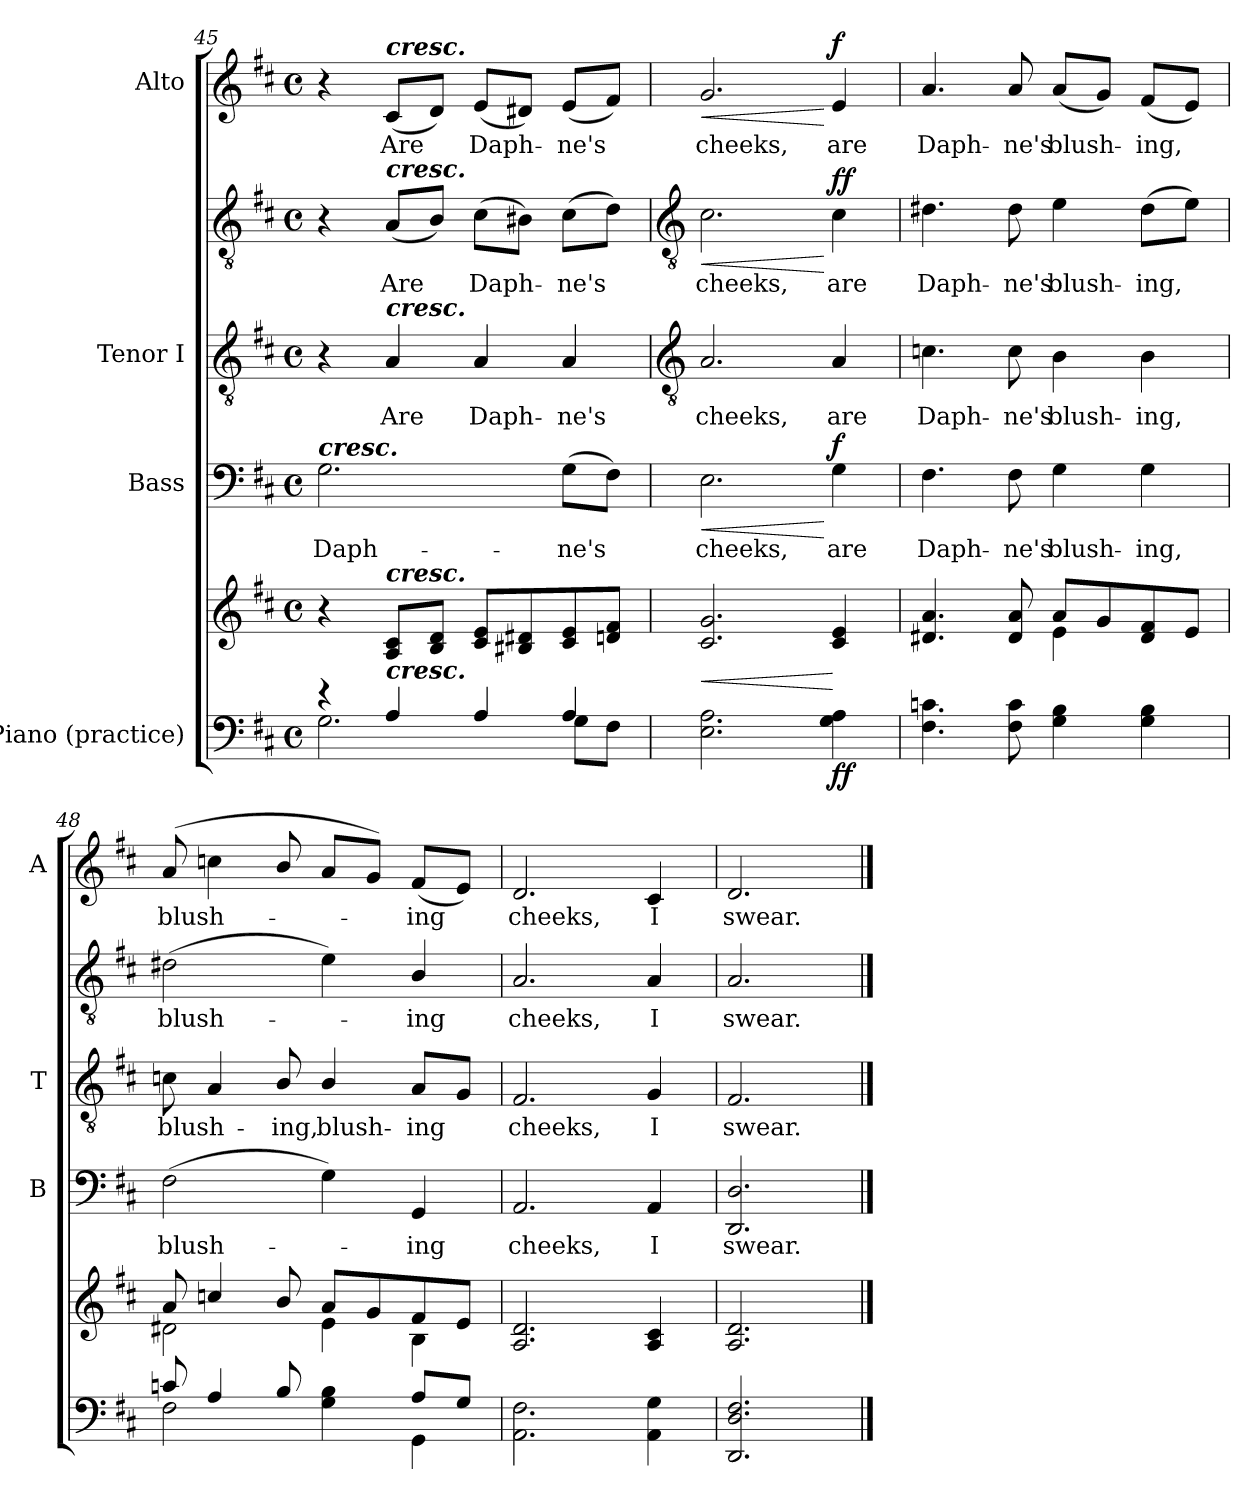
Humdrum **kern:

**kern	**kern	**dynam	**kern	**text	**dynam	**kern	**text	**kern	**text	**dynam	**kern	**text	**dynam
*part4	*part4	*part4	*part3	*part3	*part3	*part2	*part2	*part2	*part2	*part2	*part1	*part1	*part1
*staff6	*staff5	*staff5/6	*staff4	*staff4	*staff4	*staff3	*staff3	*staff2	*staff2	*staff2/3	*staff1	*staff1	*staff1
*I"Piano (practice)	*	*	*I"Bass	*	*	*I"Tenor I	*	*	*	*	*I"Alto	*	*
*	*	*	*I'B	*	*	*I'T	*	*	*	*	*I'A	*	*
*clefF4	*clefG2	*	*clefF4	*	*	*clefGv2	*	*clefGv2	*	*	*clefG2	*	*
*k[f#c#]	*k[f#c#]	*	*k[f#c#]	*	*	*k[f#c#]	*	*k[f#c#]	*	*	*k[f#c#]	*	*
*D:	*D:	*	*D:	*	*	*D:	*	*D:	*	*	*D:	*	*
*M4/4	*M4/4	*	*M4/4	*	*	*M4/4	*	*M4/4	*	*	*M4/4	*	*
*met(c)	*met(c)	*	*met(c)	*	*	*met(c)	*	*met(c)	*	*	*met(c)	*	*
=45	=45	=45	=45	=45	=45	=45	=45	=45	=45	=45	=45	=45	=45
*^	*^	*	*	*	*	*	*	*	*	*	*	*	*
!	!	!	!	!	!LO:TX:a:Bi:t=cresc.	!	!	!	!	!	!	!	!	!	!
!	!	!	!	!	!	!LO:LY:b	!	!	!	!	!	!	!	!	!
4r	2.G\	4r	2ryy	.	2.G	Daph-	.	4r	.	4r	.	.	4r	.	.
!	!	!	!	!	!	!	!	!	!	!	!	!	!LO:TX:a:Bi:t=cresc.	!	!
!	!	!	!	!	!	!	!	!	!	!LO:TX:a:Bi:t=cresc.	!	!	!	!	!
!	!	!	!	!	!	!	!	!LO:TX:a:Bi:t=cresc.	!	!	!	!	!	!	!
!	!	!LO:TX:a:Bi:t=cresc.	!	!	!	!	!	!	!	!	!	!	!	!	!
!LO:TX:a:Bi:t=cresc.	!	!	!	!	!	!	!	!	!	!	!	!	!	!	!
!	!	!	!	!	!	!	!	!	!LO:LY:b	!	!LO:LY:b	!	!	!LO:LY:b	!
4A/	.	8A 8c#L	.	.	.	.	.	4A	Are	(<8AL	Are	.	(<8c#L	Are	.
.	.	8B 8dJ	.	.	.	.	.	.	.	8BJ)	.	.	8dJ)	.	.
!	!	!	!	!	!	!	!	!	!LO:LY:b	!	!LO:LY:b	!	!	!LO:LY:b	!
4A/	.	8c# 8eL	2ryy	.	.	.	.	4A	Daph-	(>8c#L	Daph-	.	(<8eL	Daph-	.
.	.	8B#X 8d#X	.	.	.	.	.	.	.	8B#XJ)	.	.	8d#XJ)	.	.
!	!	!	!	!	!	!LO:LY:b	!	!	!LO:LY:b	!	!LO:LY:b	!	!	!LO:LY:b	!
4A/	8G\L	8c# 8e	.	.	(>8GL	-ne's	.	4A	-ne's	(>8c#L	ne's	.	(<8eL	ne's	.
.	8F#\J	8dn 8f#J	.	.	8F#J)	.	.	.	.	8dJ)	.	.	8f#J)	.	.
!!LO:LB:g=z
=46	=46	=46	=46	=46	=46	=46	=46	=46	=46	=46	=46	=46	=46	=46	=46
*	*	*	*	*	*	*	*	*clefGv2	*	*clefGv2	*	*	*	*	*
!	!	!	!	!LO:HP:b	!	!LO:LY:b	!LO:HP:b	!	!LO:LY:b	!	!LO:LY:b	!LO:HP:b	!	!LO:LY:b	!LO:HP:b
1ryy	2.E\ 2.A\	2.c# 2.g	1ryy	<	2.E	cheeks,	<	2.A	cheeks,	2.c#	cheeks,	<	2.g	cheeks,	<
!	!	!	!	!LO:DY:n=1:b=2	!	!LO:LY:b	!	!	!LO:LY:b	!	!LO:LY:b	!	!	!LO:LY:b	!
!	!	!	!	!LO:DY:n=2:b	!	!	!LO:DY:n=1:b	!	!	!	!	!LO:DY:n=1:b=2	!	!	!
!	!	!	!	!	!	!	!	!	!	!	!	!LO:DY:n=2:b	!	!	!LO:DY:n=1:b
.	4G\ 4A\	4c# 4e	.	[ f f	4G	are	[ f	4A	are	4c#	are	[ f f	4e	are	[ f
=47	=47	=47	=47	=47	=47	=47	=47	=47	=47	=47	=47	=47	=47	=47	=47
!	!	!	!	!	!	!LO:LY:b	!	!	!LO:LY:b	!	!LO:LY:b	!	!	!LO:LY:b	!
1ryy	4.F#\ 4.cn\	4.d#X 4.a	2ryy	.	4.F#	Daph-	.	4.cn	Daph-	4.d#X	Daph-	.	4.a	Daph-	.
!	!	!	!	!	!	!LO:LY:b	!	!	!LO:LY:b	!	!LO:LY:b	!	!	!LO:LY:b	!
.	8F#\ 8c\	8d# 8a	.	.	8F#	-ne's	.	8c	-ne's	8d#	-ne's	.	8a	-ne's	.
!	!	!	!	!	!	!LO:LY:b	!	!	!LO:LY:b	!	!LO:LY:b	!	!	!LO:LY:b	!
.	4G\ 4B\	8aL	4e\	.	4G	blush-	.	4B	blush-	4e	blush-	.	(<8aL	blush-	.
.	.	8g	.	.	.	.	.	.	.	.	.	.	8gJ)	.	.
!	!	!	!	!	!	!LO:LY:b	!	!	!LO:LY:b	!	!LO:LY:b	!	!	!LO:LY:b	!
.	4G\ 4B\	8d# 8f#	4ryy	.	4G	-ing,	.	4B	-ing,	(>8d#L	-ing,	.	(<8f#L	ing,	.
.	.	8eJ	.	.	.	.	.	.	.	8eJ)	.	.	8eJ)	.	.
=48	=48	=48	=48	=48	=48	=48	=48	=48	=48	=48	=48	=48	=48	=48	=48
!	!	!	!	!	!	!LO:LY:b	!	!	!LO:LY:b	!	!LO:LY:b	!	!	!LO:LY:b	!
8cn/	2F#\	8a	2d#X\	.	(>2F#	blush-	.	8cn	blush-	(>2d#X	blush-	.	(<8a	blush-	.
4A/	.	4ccn/	.	.	.	.	.	4A	.	.	.	.	4ccn	.	.
!	!	!	!	!	!	!	!	!	!LO:LY:b	!	!	!	!	!	!
8B/	.	8b/	.	.	.	.	.	8B/	ing,	.	.	.	8b/	.	.
!	!	!	!	!	!	!	!	!	!LO:LY:b	!	!	!	!	!	!
4ryy	4G\ 4B\	8aL	4e\	.	4G)	.	.	4B/	blush-	4e)	.	.	8aL	.	.
.	.	8g	.	.	.	.	.	.	.	.	.	.	8gJ)	.	.
!	!	!	!	!	!	!LO:LY:b	!	!	!LO:LY:b	!	!LO:LY:b	!	!	!LO:LY:b	!
8A/L	4GG\	8f#	4B\	.	4GG/	ing	.	8AL	-ing	4B/	ing	.	(<8f#L	ing	.
8G/J	.	8eJ	.	.	.	.	.	8GJ	.	.	.	.	8eJ)	.	.
=49	=49	=49	=49	=49	=49	=49	=49	=49	=49	=49	=49	=49	=49	=49	=49
!	!	!	!	!	!	!LO:LY:b	!	!	!LO:LY:b	!	!LO:LY:b	!	!	!LO:LY:b	!
1ryy	2.AA\ 2.F#\	2.A 2.d	1ryy	.	2.AA	cheeks,	.	2.F#	cheeks,	2.A	cheeks,	.	2.d	cheeks,	.
!	!	!	!	!	!	!LO:LY:b	!	!	!LO:LY:b	!	!LO:LY:b	!	!	!LO:LY:b	!
.	4AA\ 4G\	4A 4c#	.	.	4AA	I	.	4G	I	4A	I	.	4c#	I	.
=50	=50	=50	=50	=50	=50	=50	=50	=50	=50	=50	=50	=50	=50	=50	=50
!	!	!	!	!	!	!LO:LY:b	!	!	!LO:LY:b	!	!LO:LY:b	!	!	!LO:LY:b	!
2.ryy	2.DD/ 2.D/ 2.F#/	2.A 2.d	2.ryy	.	2.DD/ 2.D/	swear.	.	2.F#	swear.	2.A	swear.	.	2.d	swear.	.
*v	*v	*	*	*	*	*	*	*	*	*	*	*	*	*	*
*	*v	*v	*	*	*	*	*	*	*	*	*	*	*	*
==	==	==	==	==	==	==	==	==	==	==	==	==	==
*-	*-	*-	*-	*-	*-	*-	*-	*-	*-	*-	*-	*-	*-
